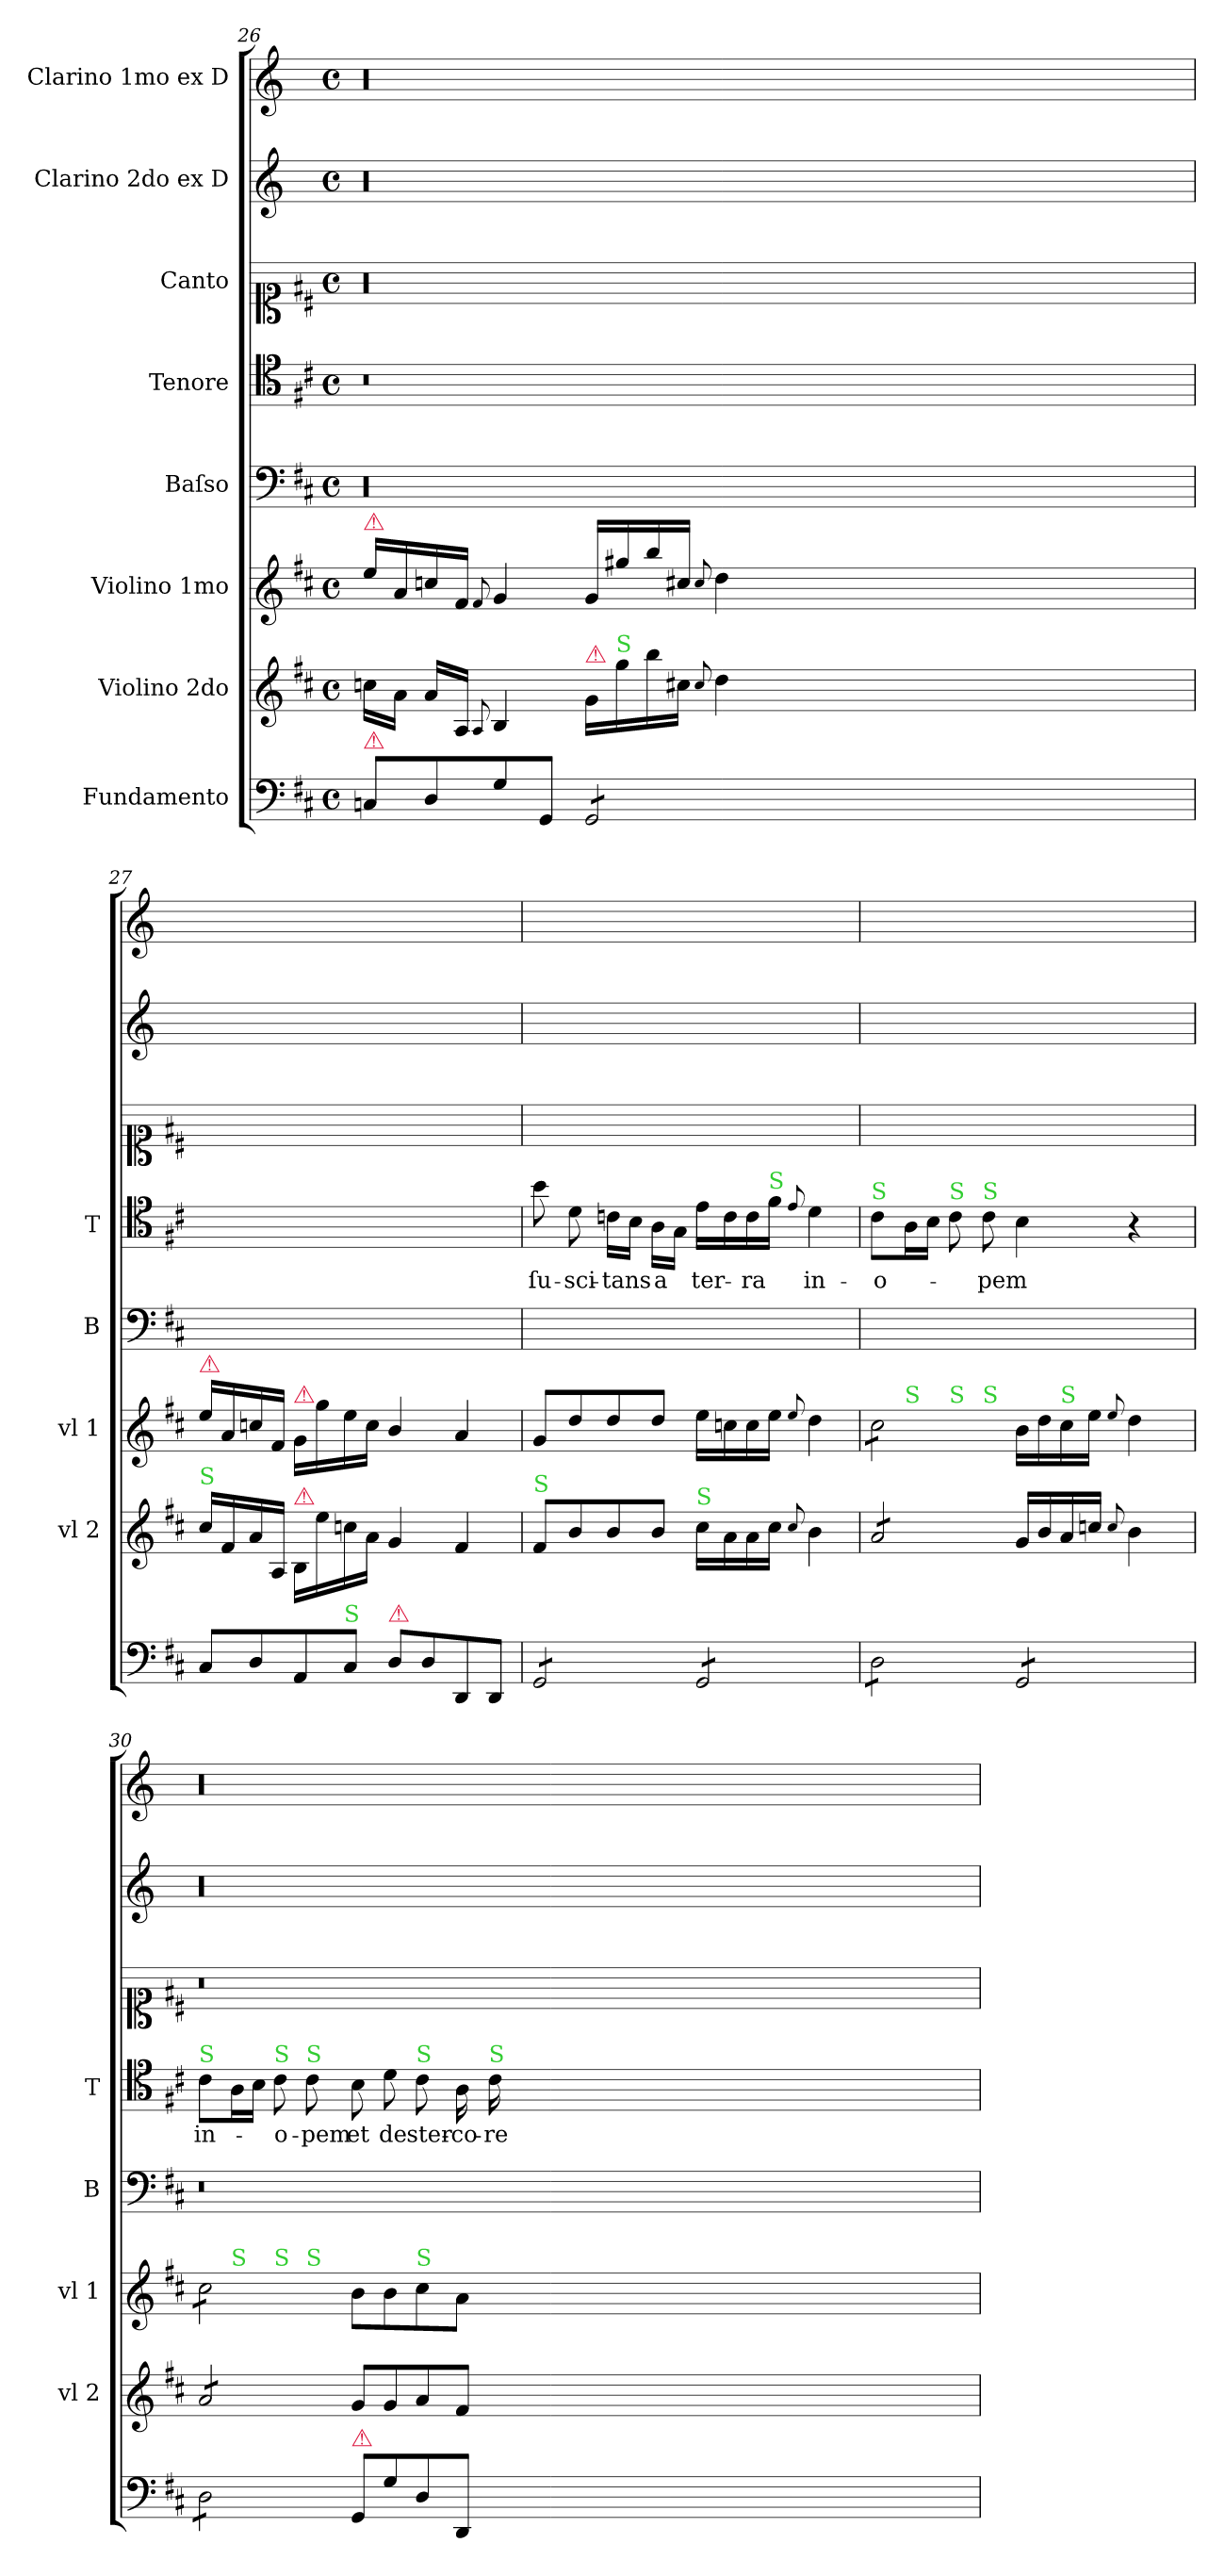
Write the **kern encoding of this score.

**kern	**kern	**kern	**kern	**kern	**text	**kern	**kern	**kern
*part8	*part7	*part6	*part5	*part4	*part4	*part3	*part2	*part1
*staff8	*staff7	*staff6	*staff5	*staff4	*staff4	*staff3	*staff2	*staff1
*I"Fundamento	*I"Violino 2do	*I"Violino 1mo	*I"Baſso	*I"Tenore	*	*I"Canto	*I"Clarino 2do ex D	*I"Clarino 1mo ex D
*	*I'vl 2	*I'vl 1	*I'B	*I'T	*	*	*	*
*clefF4	*clefG2	*clefG2	*clefF4	*clefC4	*	*clefC1	*clefG2	*clefG2
*	*	*	*	*	*	*	*ITrd-1c-2	*ITrd-1c-2
*k[f#c#]	*k[f#c#]	*k[f#c#]	*k[f#c#]	*k[f#c#]	*	*k[f#c#]	*k[f#c#]	*k[f#c#]
*D:	*D:	*D:	*D:	*D:	*	*D:	*D:	*D:
*M4/4	*M4/4	*M4/4	*M4/4	*M4/4	*	*M4/4	*M4/4	*M4/4
*met(c)	*met(c)	*met(c)	*met(c)	*met(c)	*	*met(c)	*met(c)	*met(c)
=26	=26	=26	=26	=26	=26	=26	=26	=26
!	!	!LO:TX:a:color=crimson:t=⚠	!	!	!	!	!	!
!LO:TX:a:color=crimson:t=⚠	!	!	!	!	!	!	!	!
8Cn/L	16ccn\LL	16ee\LL	00r	0r	.	00r	00r	00r
.	16a\JJ	16a/	.	.	.	.	.	.
8D/	16a/LL	16ccn/	.	.	.	.	.	.
.	16A/JJ	16f#/JJ	.	.	.	.	.	.
.	8qqA/	8qqf#/	.	.	.	.	.	.
8G\	4B/	4g/	.	.	.	.	.	.
8GG/J	.	.	.	.	.	.	.	.
!	!LO:TX:a:color=crimson:t=⚠	!	!	!	!	!	!	!
*tremolo	*	*	*	*	*	*	*	*
8GG/L	16g/LL	16g/LL	.	.	.	.	.	.
!	!LO:TX:a:color=limegreen:t=S	!	!	!	!	!	!	!
.	16gg\	16gg#X\	.	.	.	.	.	.
8GG/	16bb\	16bb\	.	.	.	.	.	.
.	16cc#X\JJ	16cc#X/JJ	.	.	.	.	.	.
.	8qqcc#/	8qqcc#/	.	.	.	.	.	.
8GG/	4dd\	4dd\	.	.	.	.	.	.
8GG/J	.	.	.	.	.	.	.	.
*Xtremolo	*	*	*	*	*	*	*	*
0.ryy	0.ryy	0.ryy	.	.	.	.	.	.
.	.	.	.	0ryy	.	.	.	.
=27	=27	=27	=27	=27	=27	=27	=27	=27
!	!	!LO:TX:a:color=crimson:t=⚠	!	!	!	!	!	!
!	!LO:TX:a:color=limegreen:t=S	!	!	!	!	!	!	!
8C#/L	16cc#/LL	16ee\LL	1ryy	1ryy	.	1ryy	1ryy	1ryy
.	16f#/	16a/	.	.	.	.	.	.
8D/	16a/	16ccn/	.	.	.	.	.	.
.	16A/JJ	16f#/JJ	.	.	.	.	.	.
!	!	!LO:TX:a:color=crimson:t=⚠	!	!	!	!	!	!
!	!LO:TX:a:color=crimson:t=⚠	!	!	!	!	!	!	!
8AA/	16B/LL	16g/LL	.	.	.	.	.	.
.	16ee\	16gg\	.	.	.	.	.	.
!LO:TX:a:color=limegreen:t=S	!	!	!	!	!	!	!	!
8C#/J	16ccn\	16ee\	.	.	.	.	.	.
.	16a\JJ	16cc\JJ	.	.	.	.	.	.
!LO:TX:a:color=crimson:t=⚠	!	!	!	!	!	!	!	!
8D\L	4g/	4b/	.	.	.	.	.	.
8D\	.	.	.	.	.	.	.	.
8DD/	4f#/	4a/	.	.	.	.	.	.
8DD/J	.	.	.	.	.	.	.	.
=28	=28	=28	=28	=28	=28	=28	=28	=28
!	!LO:TX:a:color=limegreen:t=S	!	!	!	!	!	!	!
*tremolo	*	*	*	*	*	*	*	*
8GG/L	8f#/L	8g/L	1ryy	8b\	ſu-	1ryy	1ryy	1ryy
8GG/	8b/	8dd/	.	8d\	-sci-	.	.	.
8GG/	8b/	8dd/	.	16cn\LL	-tans	.	.	.
.	.	.	.	16B\JJ	.	.	.	.
8GG/J	8b/J	8dd/J	.	16A\LL	a	.	.	.
.	.	.	.	16G\JJ	.	.	.	.
!	!LO:TX:a:color=limegreen:t=S	!	!	!	!	!	!	!
8GG/L	16cc#\LL	16ee\LL	.	16e\LL	ter-	.	.	.
.	16a\	16ccn\	.	16c\	.	.	.	.
8GG/	16a\	16cc\	.	16c\	-ra	.	.	.
!	!	!	!	!LO:TX:a:color=limegreen:t=S	!	!	!	!
.	16cc#\JJ	16ee\JJ	.	16f#\JJ	.	.	.	.
.	8qqcc#/	8qqee/	.	8qqe/	.	.	.	.
8GG/	4b\	4dd\	.	4d\	in-	.	.	.
8GG/J	.	.	.	.	.	.	.	.
=29	=29	=29	=29	=29	=29	=29	=29	=29
!	!	!	!	!LO:TX:a:color=limegreen:t=S	!	!	!	!
!	!	!LO:TX:a:color=limegreen:t=S	!	!	!	!	!	!
*	*	*^	*	*	*	*	*	*
*	*	*	*^	*	*	*	*	*	*
*	*	*	*	*^	*	*	*	*	*	*
*	*tremolo	*	*	*	*	*	*	*	*	*	*
*	*	*tremolo	*	*	*	*	*	*	*	*	*
8D\L	8a/L	8cc#\L	8ryy	4ryy	4.ryy	1ryy	8c#\L	-o-	1ryy	1ryy	1ryy
!	!	!	!LO:TX:a:color=limegreen:t=S	!	!	!	!	!	!	!	!
8D\	8a/	8cc#\	2..ryy	.	.	.	16A\L	.	.	.	.
.	.	.	.	.	.	.	16B\JJ	.	.	.	.
!	!	!	!	!	!	!	!LO:TX:a:color=limegreen:t=S	!	!	!	!
!	!	!	!	!LO:TX:a:color=limegreen:t=S	!	!	!	!	!	!	!
8D\	8a/	8cc#\	.	2.ryy	.	.	8c#\	.	.	.	.
!	!	!	!	!	!	!	!LO:TX:a:color=limegreen:t=S	!	!	!	!
!	!	!	!	!	!LO:TX:a:color=limegreen:t=S	!	!	!	!	!	!
8D\J	8a/J	8cc#\J	.	.	2ryy	.	8c#\	pem	.	.	.
*	*	*Xtremolo	*	*	*	*	*	*	*	*	*
*	*Xtremolo	*	*	*	*	*	*	*	*	*	*
8GG/L	16g/LL	16b\LL	.	.	.	.	4B\	.	.	.	.
.	16b/	16dd\	.	.	.	.	.	.	.	.	.
!	!	!LO:TX:a:color=limegreen:t=S	!	!	!	!	!	!	!	!	!
8GG/	16a/	16cc#\	.	.	.	.	.	.	.	.	.
.	16ccn/JJ	16ee\JJ	.	.	.	.	.	.	.	.	.
.	8qqcc/	8qqee/	.	.	.	.	.	.	.	.	.
8GG/	4b\	4dd\	.	.	.	.	4r	.	.	.	.
8GG/J	.	.	.	.	8ryy	.	.	.	.	.	.
=30	=30	=30	=30	=30	=30	=30	=30	=30	=30	=30	=30
!	!	!	!	!	!	!	!LO:TX:a:color=limegreen:t=S	!	!	!	!
!	!	!LO:TX:a:color=limegreen:t=S	!	!	!	!	!	!	!	!	!
*	*tremolo	*	*	*	*	*	*	*	*	*	*
*	*	*tremolo	*	*	*	*	*	*	*	*	*
8D\L	8a/L	8cc#\L	8ryy	4ryy	4.ryy	0r	8c#\L	in-	0r	00r	00r
!	!	!	!LO:TX:a:color=limegreen:t=S	!	!	!	!	!	!	!	!
8D\	8a/	8cc#\	1ryy	.	.	.	16A\L	.	.	.	.
.	.	.	.	.	.	.	16B\JJ	.	.	.	.
!	!	!	!	!	!	!	!LO:TX:a:color=limegreen:t=S	!	!	!	!
!	!	!	!	!LO:TX:a:color=limegreen:t=S	!	!	!	!	!	!	!
8D\	8a/	8cc#\	.	4%15ryy	.	.	8c#\	-o-	.	.	.
!	!	!	!	!	!	!	!LO:TX:a:color=limegreen:t=S	!	!	!	!
!	!	!	!	!	!LO:TX:a:color=limegreen:t=S	!	!	!	!	!	!
8D\J	8a/J	8cc#\J	.	.	1ryy	.	8c#\	-pem	.	.	.
*	*	*Xtremolo	*	*	*	*	*	*	*	*	*
*	*Xtremolo	*	*	*	*	*	*	*	*	*	*
*Xtremolo	*	*	*	*	*	*	*	*	*	*	*
!LO:TX:a:color=crimson:t=⚠	!	!	!	!	!	!	!	!	!	!	!
8GG/L	8g/L	8b\L	.	.	.	.	8B\	et	.	.	.
8G\	8g/	8b\	.	.	.	.	8d\	de	.	.	.
!	!	!	!	!	!	!	!LO:TX:a:color=limegreen:t=S	!	!	!	!
!	!	!LO:TX:a:color=limegreen:t=S	!	!	!	!	!	!	!	!	!
8D\	8a/	8cc#\	.	.	.	.	8c#\	ster-	.	.	.
8DD/J	8f#/J	8a\J	.	.	.	.	16A\	-co-	.	.	.
!	!	!	!	!	!	!	!LO:TX:a:color=limegreen:t=S	!	!	!	!
.	.	.	.	.	.	.	16c#\	-re	.	.	.
0.ryy	0.ryy	0.ryy	.	.	.	.	0.ryy	.	.	.	.
.	.	.	1ryy	.	.	.	.	.	.	.	.
.	.	.	.	.	1ryy	.	.	.	.	.	.
.	.	.	.	.	.	0ryy	.	.	0ryy	.	.
.	.	.	1...ryy	.	.	.	.	.	.	.	.
.	.	.	.	.	1ryy	.	.	.	.	.	.
.	.	.	.	.	2ryy	.	.	.	.	.	.
.	.	.	.	.	8ryy	.	.	.	.	.	.
*	*	*v	*v	*v	*v	*	*	*	*	*	*
=	=	=	=	=	=	=	=	=
*-	*-	*-	*-	*-	*-	*-	*-	*-
